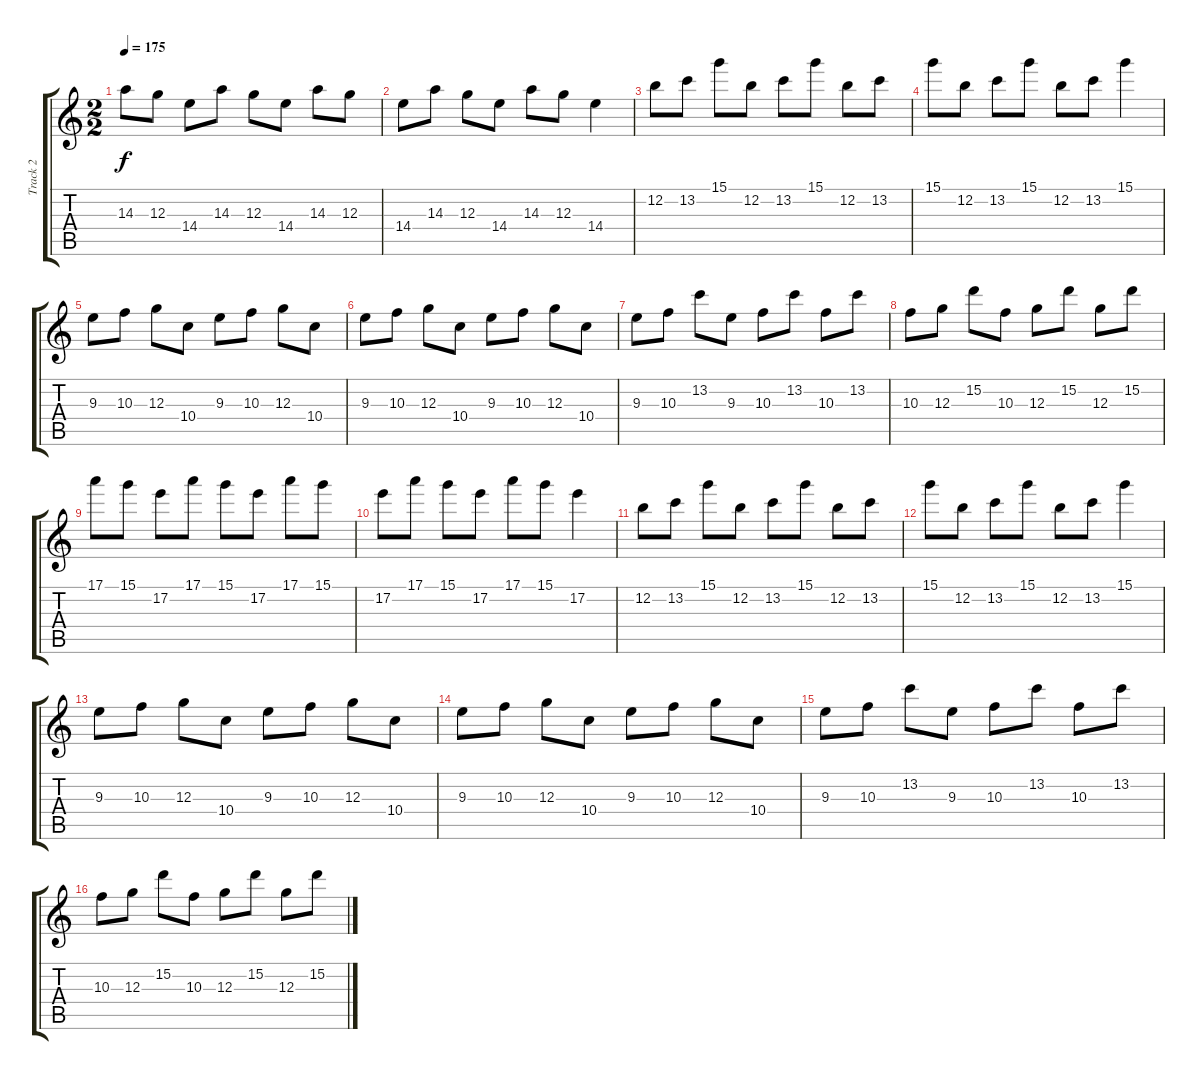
\track ("Track 2" "Track 2") {instrument overdrivenguitar}
\staff {score tabs}
\tuning (E4 B3 G3 D3 A2 E2) {hide}
\ts (2 2)
\tempo 175
\clef g2
\ks c
14.3.8{dy f} 12.3.8 14.4.8 14.3.8 12.3.8 14.4.8 14.3.8 12.3.8 |
14.4.8 14.3.8 12.3.8 14.4.8 14.3.8 12.3.8 14.4.4 |
12.2.8 13.2.8 15.1.8 12.2.8 13.2.8 15.1.8 12.2.8 13.2.8 |
15.1.8 12.2.8 13.2.8 15.1.8 12.2.8 13.2.8 15.1.4 |
9.3.8 10.3.8 12.3.8 10.4.8 9.3.8 10.3.8 12.3.8 10.4.8 |
9.3.8 10.3.8 12.3.8 10.4.8 9.3.8 10.3.8 12.3.8 10.4.8 |
9.3.8 10.3.8 13.2.8 9.3.8 10.3.8 13.2.8 10.3.8 13.2.8 |
10.3.8 12.3.8 15.2.8 10.3.8 12.3.8 15.2.8 12.3.8 15.2.8 |
17.1.8 15.1.8 17.2.8 17.1.8 15.1.8 17.2.8 17.1.8 15.1.8 |
17.2.8 17.1.8 15.1.8 17.2.8 17.1.8 15.1.8 17.2.4 |
12.2.8 13.2.8 15.1.8 12.2.8 13.2.8 15.1.8 12.2.8 13.2.8 |
15.1.8 12.2.8 13.2.8 15.1.8 12.2.8 13.2.8 15.1.4 |
9.3.8 10.3.8 12.3.8 10.4.8 9.3.8 10.3.8 12.3.8 10.4.8 |
9.3.8 10.3.8 12.3.8 10.4.8 9.3.8 10.3.8 12.3.8 10.4.8 |
9.3.8 10.3.8 13.2.8 9.3.8 10.3.8 13.2.8 10.3.8 13.2.8 |
10.3.8 12.3.8 15.2.8 10.3.8 12.3.8 15.2.8 12.3.8 15.2.8
